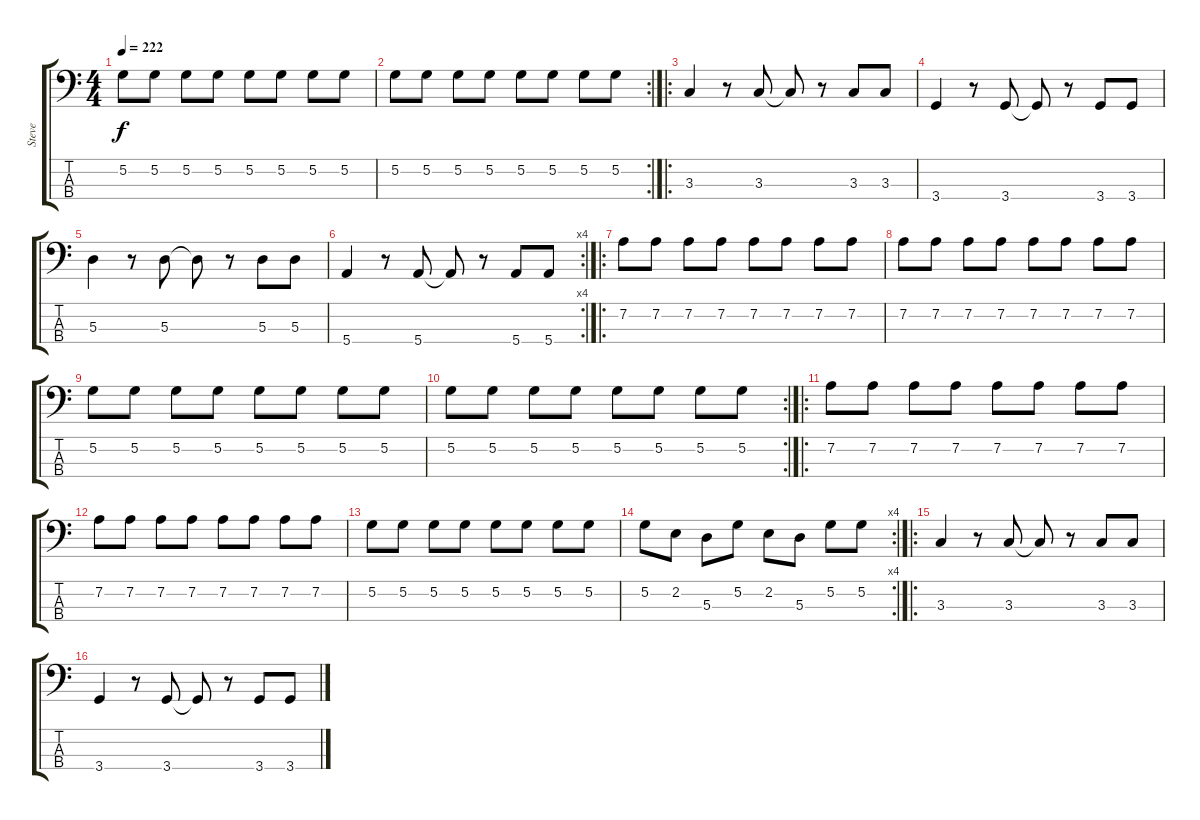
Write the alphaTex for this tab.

\track ("Steve" "Steve") {instrument electricbassfinger}
\staff {score tabs}
\tuning (G2 D2 A1 E1) {hide}
\ts (4 4)
\tempo 222
\clef f4
\ks c
5.2.8{dy f} 5.2.8 5.2.8 5.2.8 5.2.8 5.2.8 5.2.8 5.2.8 |
\rc 2
5.2.8 5.2.8 5.2.8 5.2.8 5.2.8 5.2.8 5.2.8 5.2.8 |
\ro
3.3.4 r.8 3.3.8 3.3{t}.8 r.8 3.3.8 3.3.8 |
3.4.4 r.8 3.4.8 3.4{t}.8 r.8 3.4.8 3.4.8 |
5.3.4 r.8 5.3.8 5.3{t}.8 r.8 5.3.8 5.3.8 |
\rc 4
5.4.4 r.8 5.4.8 5.4{t}.8 r.8 5.4.8 5.4.8 |
\ro
7.2.8 7.2.8 7.2.8 7.2.8 7.2.8 7.2.8 7.2.8 7.2.8 |
7.2.8 7.2.8 7.2.8 7.2.8 7.2.8 7.2.8 7.2.8 7.2.8 |
5.2.8 5.2.8 5.2.8 5.2.8 5.2.8 5.2.8 5.2.8 5.2.8 |
\rc 2
5.2.8 5.2.8 5.2.8 5.2.8 5.2.8 5.2.8 5.2.8 5.2.8 |
\ro
7.2.8 7.2.8 7.2.8 7.2.8 7.2.8 7.2.8 7.2.8 7.2.8 |
7.2.8 7.2.8 7.2.8 7.2.8 7.2.8 7.2.8 7.2.8 7.2.8 |
5.2.8 5.2.8 5.2.8 5.2.8 5.2.8 5.2.8 5.2.8 5.2.8 |
\rc 4
5.2.8 2.2.8 5.3.8 5.2.8 2.2.8 5.3.8 5.2.8 5.2.8 |
\ro
3.3.4 r.8 3.3.8 3.3{t}.8 r.8 3.3.8 3.3.8 |
3.4.4 r.8 3.4.8 3.4{t}.8 r.8 3.4.8 3.4.8
